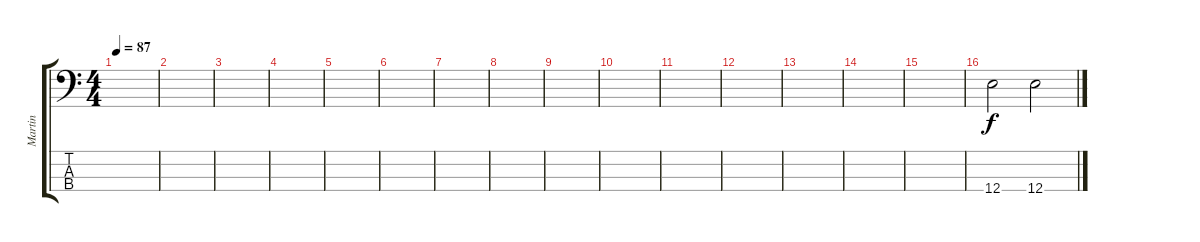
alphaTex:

\track ("Martin" "Martin") {instrument electricbassfinger}
\staff {score tabs}
\tuning (G2 D2 A1 E1) {hide}
\ts (4 4)
\tempo 87
\clef f4
\ks c
|
|
|
|
|
|
|
|
|
|
|
|
|
|
|
12.4.2 12.4.2
